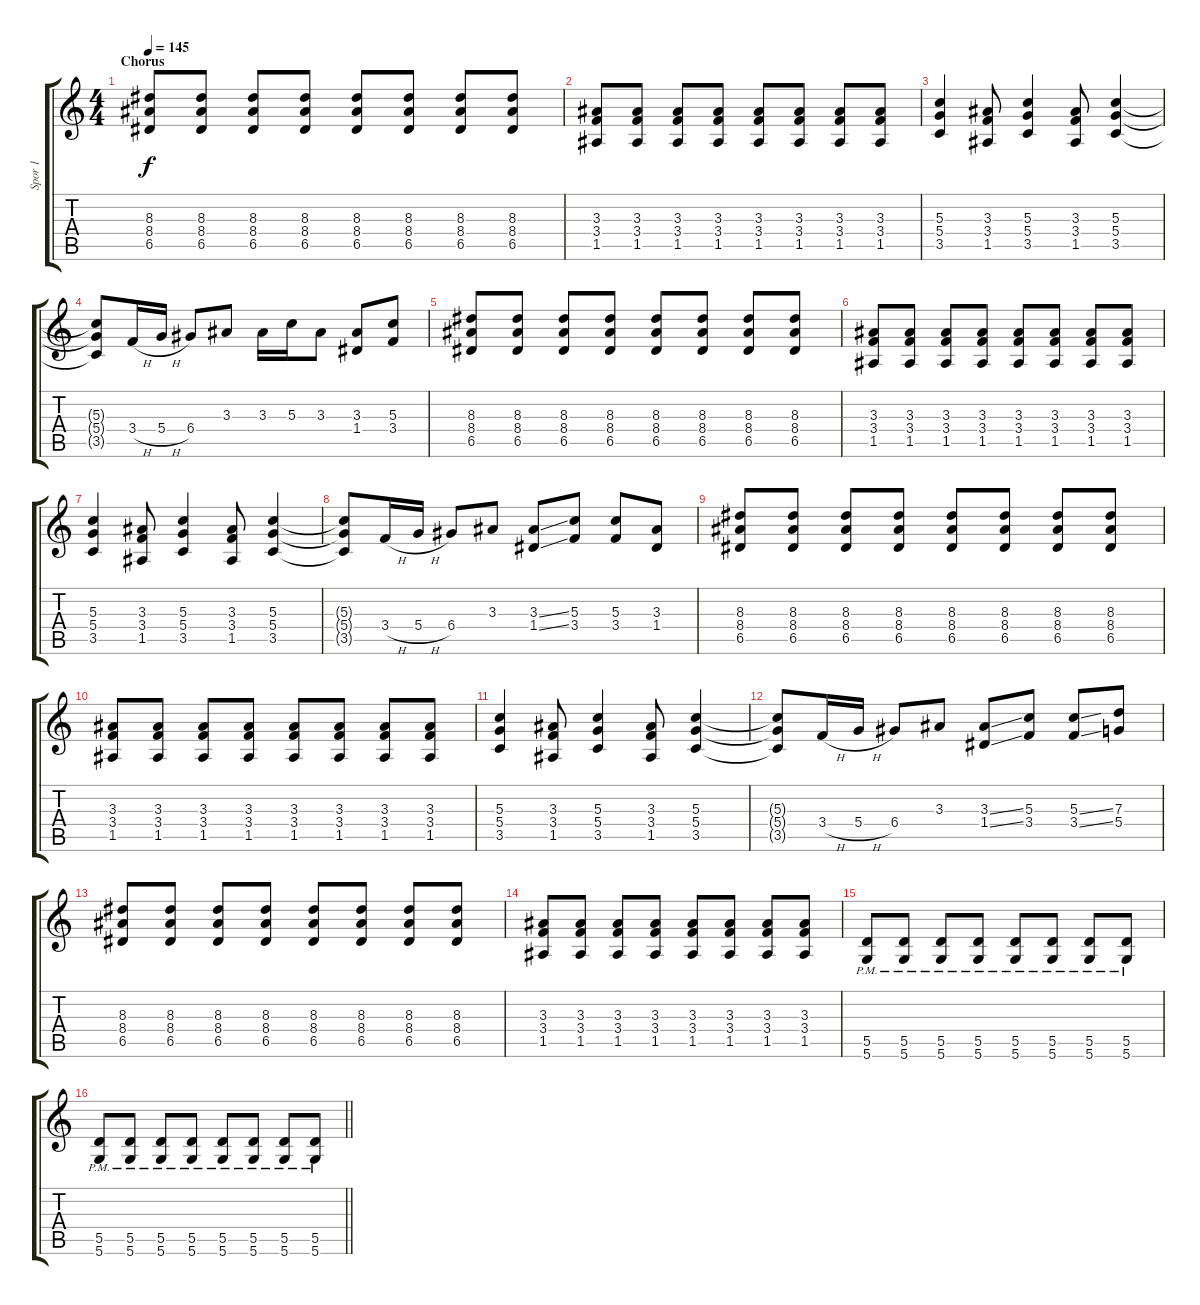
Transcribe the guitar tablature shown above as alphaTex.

\track ("Spor 1" "Spor 1") {instrument distortionguitar}
\staff {score tabs}
\tuning (E4 B3 G3 D3 A2 D2) {hide}
\ts (4 4)
\section ("" "Chorus")
\tempo 145
\clef g2
\ks c
(8.3 8.4 6.5).8{dy f} (8.3 8.4 6.5).8 (8.3 8.4 6.5).8 (8.3 8.4 6.5).8 (8.3 8.4 6.5).8 (8.3 8.4 6.5).8 (8.3 8.4 6.5).8 (8.3 8.4 6.5).8 |
(3.3 3.4 1.5).8 (3.3 3.4 1.5).8 (3.3 3.4 1.5).8 (3.3 3.4 1.5).8 (3.3 3.4 1.5).8 (3.3 3.4 1.5).8 (3.3 3.4 1.5).8 (3.3 3.4 1.5).8 |
(5.3 5.4 3.5).4 (3.3 3.4 1.5).8 (5.3 5.4 3.5).4 (3.3 3.4 1.5).8 (5.3 5.4 3.5).4 |
(5.3{t} 5.4{t} 3.5{t}).8 3.4{h}.16 5.4{h}.16 6.4.8 3.3.8 3.3.16 5.3.16 3.3.8 (3.3 1.4).8 (5.3 3.4).8 |
(8.3 8.4 6.5).8 (8.3 8.4 6.5).8 (8.3 8.4 6.5).8 (8.3 8.4 6.5).8 (8.3 8.4 6.5).8 (8.3 8.4 6.5).8 (8.3 8.4 6.5).8 (8.3 8.4 6.5).8 |
(3.3 3.4 1.5).8 (3.3 3.4 1.5).8 (3.3 3.4 1.5).8 (3.3 3.4 1.5).8 (3.3 3.4 1.5).8 (3.3 3.4 1.5).8 (3.3 3.4 1.5).8 (3.3 3.4 1.5).8 |
(5.3 5.4 3.5).4 (3.3 3.4 1.5).8 (5.3 5.4 3.5).4 (3.3 3.4 1.5).8 (5.3 5.4 3.5).4 |
(5.3{t} 5.4{t} 3.5{t}).8 3.4{h}.16 5.4{h}.16 6.4.8 3.3.8 (3.3{ss} 1.4{ss}).8 (5.3 3.4).8 (5.3 3.4).8 (3.3 1.4).8 |
(8.3 8.4 6.5).8 (8.3 8.4 6.5).8 (8.3 8.4 6.5).8 (8.3 8.4 6.5).8 (8.3 8.4 6.5).8 (8.3 8.4 6.5).8 (8.3 8.4 6.5).8 (8.3 8.4 6.5).8 |
(3.3 3.4 1.5).8 (3.3 3.4 1.5).8 (3.3 3.4 1.5).8 (3.3 3.4 1.5).8 (3.3 3.4 1.5).8 (3.3 3.4 1.5).8 (3.3 3.4 1.5).8 (3.3 3.4 1.5).8 |
(5.3 5.4 3.5).4 (3.3 3.4 1.5).8 (5.3 5.4 3.5).4 (3.3 3.4 1.5).8 (5.3 5.4 3.5).4 |
(5.3{t} 5.4{t} 3.5{t}).8 3.4{h}.16 5.4{h}.16 6.4.8 3.3.8 (3.3{ss} 1.4{ss}).8 (5.3 3.4).8 (5.3{ss} 3.4{ss}).8 (7.3 5.4).8 |
(8.3 8.4 6.5).8 (8.3 8.4 6.5).8 (8.3 8.4 6.5).8 (8.3 8.4 6.5).8 (8.3 8.4 6.5).8 (8.3 8.4 6.5).8 (8.3 8.4 6.5).8 (8.3 8.4 6.5).8 |
(3.3 3.4 1.5).8 (3.3 3.4 1.5).8 (3.3 3.4 1.5).8 (3.3 3.4 1.5).8 (3.3 3.4 1.5).8 (3.3 3.4 1.5).8 (3.3 3.4 1.5).8 (3.3 3.4 1.5).8 |
(5.5{pm} 5.6{pm}).8 (5.5{pm} 5.6{pm}).8 (5.5{pm} 5.6{pm}).8 (5.5{pm} 5.6{pm}).8 (5.5{pm} 5.6{pm}).8 (5.5{pm} 5.6{pm}).8 (5.5{pm} 5.6{pm}).8 (5.5{pm} 5.6{pm}).8 |
\barLineRight lightlight
(5.5{pm} 5.6{pm}).8 (5.5{pm} 5.6{pm}).8 (5.5{pm} 5.6{pm}).8 (5.5{pm} 5.6{pm}).8 (5.5{pm} 5.6{pm}).8 (5.5{pm} 5.6{pm}).8 (5.5{pm} 5.6{pm}).8 (5.5{pm} 5.6{pm}).8
